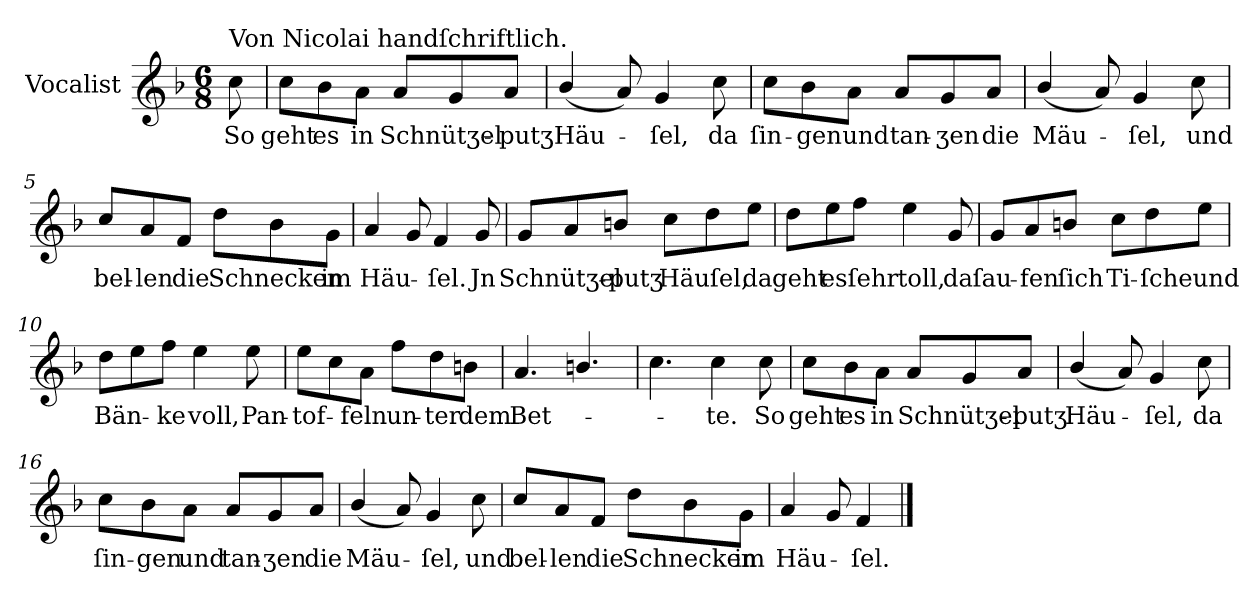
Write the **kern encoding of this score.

**kern	**text
*part1	*part1
*staff1	*staff1
*I"Vocalist	*
*k[b-]	*
*M6/8	*
=	=
!LO:TX:a:t=Von Nicolai handſchriftlich.	!
8cc	So
=1	=1
8ccL	geht
8b-	es
8aJ	in
8aL	Schnütʒel-
8g	.
8aJ	-putʒ
=2	=2
(4b-/	Häu-
8a)	.
4g	-ſel,
8cc	da
=3	=3
8ccL	ſin-
8b-	-gen
8aJ	und
8aL	tan-
8g	-ʒen
8aJ	die
=4	=4
(4b-/	Mäu-
8a)	.
4g	-ſel,
8cc	und
=5	=5
8ccL	bel-
8a	-len
8fJ	die
8ddL	Schnecken
8b-	.
8gJ	im
=6	=6
4a	Häu-
8g	.
4f	-ſel.
8g	Jn
=7	=7
8gL	Schnütʒel-
8a	.
8bn/J	-putʒ
8ccL	Häuſel,
8dd	.
8eeJ	da
=8	=8
8ddL	geht
8ee	es
8ffJ	ſehr
4ee	toll,
8g	da
=9	=9
8gL	ſau-
8a	-fen
8bn/J	ſich
8ccL	Ti-
8dd	-ſche
8eeJ	und
=10	=10
8ddL	Bän-
8ee	.
8ffJ	-ke
4ee	voll,
8ee	Pan-
=11	=11
8eeL	-tof-
8cc	.
8aJ	-feln
8ffL	un-
8dd	-ter
8bnJ	dem
=12	=12
4.a	Bet-
4.bn/	.
=13	=13
4.cc	.
4cc	-te.
8cc	So
=14	=14
8ccL	geht
8b-	es
8aJ	in
8aL	Schnütʒel-
8g	.
8aJ	-putʒ
=15	=15
(4b-/	Häu-
8a)	.
4g	-ſel,
8cc	da
=16	=16
8ccL	ſin-
8b-	-gen
8aJ	und
8aL	tan-
8g	-ʒen
8aJ	die
=17	=17
(4b-/	Mäu-
8a)	.
4g	-ſel,
8cc	und
=18	=18
8ccL	bel-
8a	-len
8fJ	die
8ddL	Schnecken
8b-	.
8gJ	im
=19	=19
4a	Häu-
8g	.
4f	-ſel.
==	==
*-	*-
